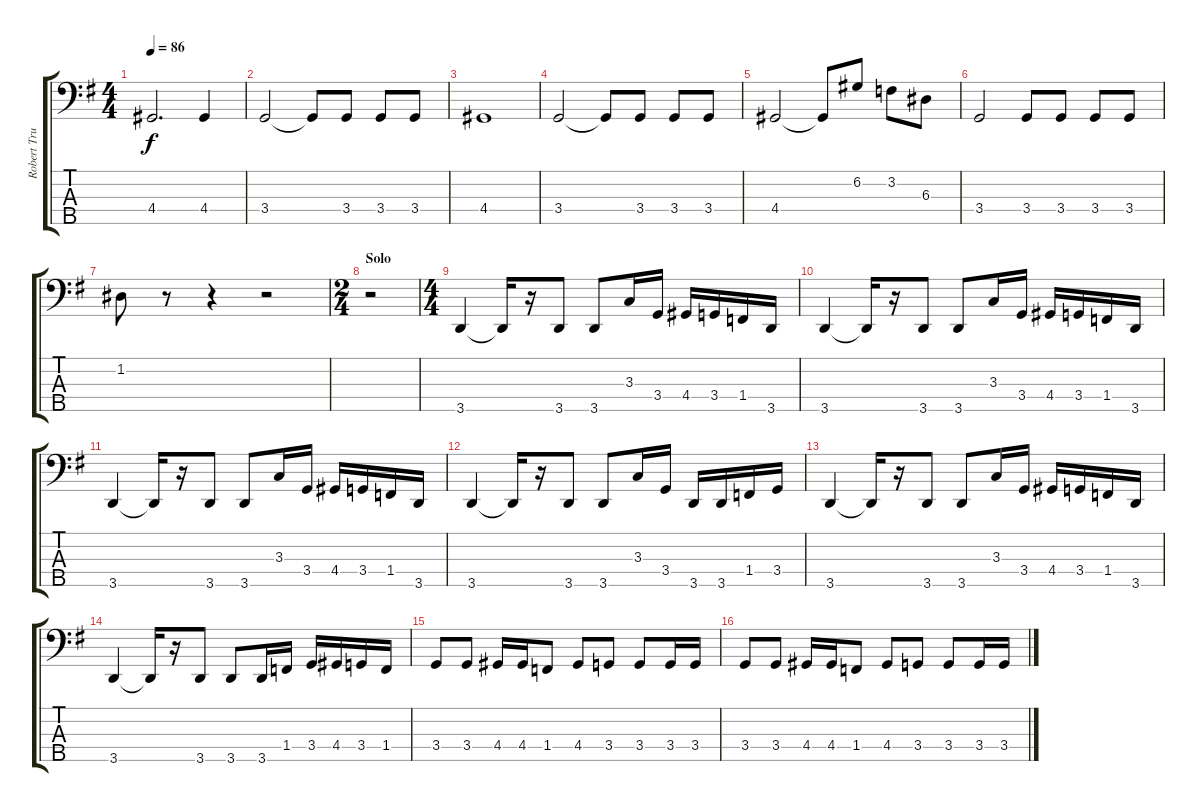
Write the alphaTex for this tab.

\track ("Robert Trujillo" "Robert Tru") {instrument electricbassfinger}
\staff {score tabs}
\tuning (G2 D2 A1 E1 B0) {hide}
\ts (4 4)
\tempo 86
\clef f4
\ks g
4.4.2{d dy f} 4.4.4 |
3.4.2 3.4{t}.8 3.4.8 3.4.8 3.4.8 |
4.4.1 |
3.4.2 3.4{t}.8 3.4.8 3.4.8 3.4.8 |
4.4.2 4.4{t}.8 6.2.8 3.2.8 6.3.8 |
3.4.2 3.4.8 3.4.8 3.4.8 3.4.8 |
1.2.8 r.8 r.4 r.2 |
\ts (2 4)
\section ("" "Solo")
r.2 |
\ts (4 4)
3.5.4 3.5{t}.16 r.16 3.5.8 3.5.8 3.3.16 3.4.16 4.4.16 3.4.16 1.4.16 3.5.16 |
3.5.4 3.5{t}.16 r.16 3.5.8 3.5.8 3.3.16 3.4.16 4.4.16 3.4.16 1.4.16 3.5.16 |
3.5.4 3.5{t}.16 r.16 3.5.8 3.5.8 3.3.16 3.4.16 4.4.16 3.4.16 1.4.16 3.5.16 |
3.5.4 3.5{t}.16 r.16 3.5.8 3.5.8 3.3.16 3.4.16 3.5.16 3.5.16 1.4.16 3.4.16 |
3.5.4 3.5{t}.16 r.16 3.5.8 3.5.8 3.3.16 3.4.16 4.4.16 3.4.16 1.4.16 3.5.16 |
3.5.4 3.5{t}.16 r.16 3.5.8 3.5.8 3.5.16 1.4.16 3.4.16 4.4.16 3.4.16 1.4.16 |
3.4.8 3.4.8 4.4.16 4.4.16 1.4.8 4.4.8 3.4.8 3.4.8 3.4.16 3.4.16 |
3.4.8 3.4.8 4.4.16 4.4.16 1.4.8 4.4.8 3.4.8 3.4.8 3.4.16 3.4.16
